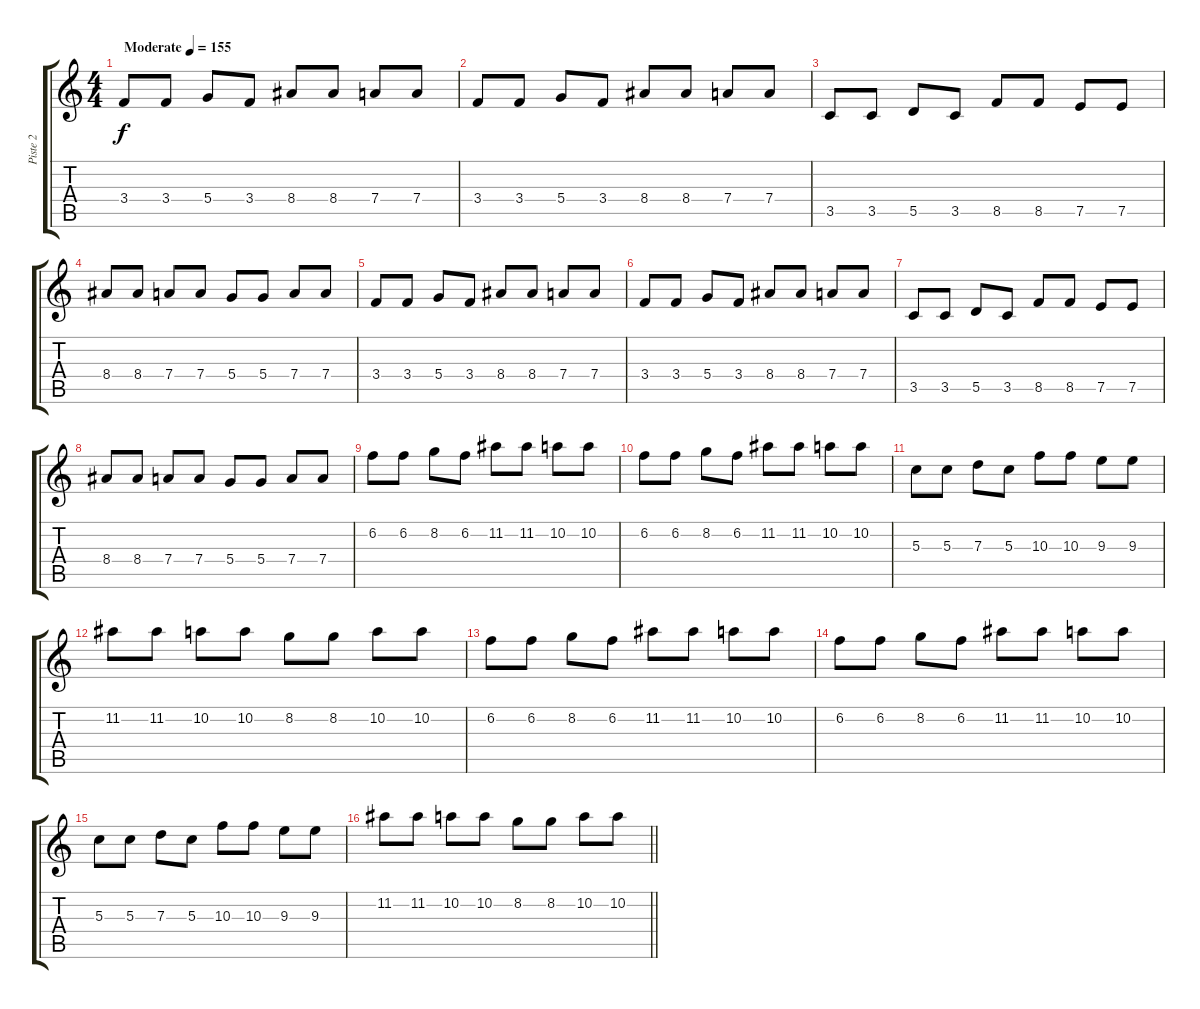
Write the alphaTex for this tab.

\track ("Piste 2" "Piste 2") {instrument overdrivenguitar}
\staff {score tabs}
\tuning (E4 B3 G3 D3 A2 E2) {hide}
\ts (4 4)
\tempo (155 "Moderate")
\clef g2
\ks c
3.4.8{dy f instrument overdrivenguitar} 3.4.8 5.4.8 3.4.8 8.4.8 8.4.8 7.4.8 7.4.8 |
3.4.8 3.4.8 5.4.8 3.4.8 8.4.8 8.4.8 7.4.8 7.4.8 |
3.5.8 3.5.8 5.5.8 3.5.8 8.5.8 8.5.8 7.5.8 7.5.8 |
8.4.8 8.4.8 7.4.8 7.4.8 5.4.8 5.4.8 7.4.8 7.4.8 |
3.4.8 3.4.8 5.4.8 3.4.8 8.4.8 8.4.8 7.4.8 7.4.8 |
3.4.8 3.4.8 5.4.8 3.4.8 8.4.8 8.4.8 7.4.8 7.4.8 |
3.5.8 3.5.8 5.5.8 3.5.8 8.5.8 8.5.8 7.5.8 7.5.8 |
8.4.8 8.4.8 7.4.8 7.4.8 5.4.8 5.4.8 7.4.8 7.4.8 |
6.2.8 6.2.8 8.2.8 6.2.8 11.2.8 11.2.8 10.2.8 10.2.8 |
6.2.8 6.2.8 8.2.8 6.2.8 11.2.8 11.2.8 10.2.8 10.2.8 |
5.3.8 5.3.8 7.3.8 5.3.8 10.3.8 10.3.8 9.3.8 9.3.8 |
11.2.8 11.2.8 10.2.8 10.2.8 8.2.8 8.2.8 10.2.8 10.2.8 |
6.2.8 6.2.8 8.2.8 6.2.8 11.2.8 11.2.8 10.2.8 10.2.8 |
6.2.8 6.2.8 8.2.8 6.2.8 11.2.8 11.2.8 10.2.8 10.2.8 |
5.3.8 5.3.8 7.3.8 5.3.8 10.3.8 10.3.8 9.3.8 9.3.8 |
\barLineRight lightlight
11.2.8 11.2.8 10.2.8 10.2.8 8.2.8 8.2.8 10.2.8 10.2.8
